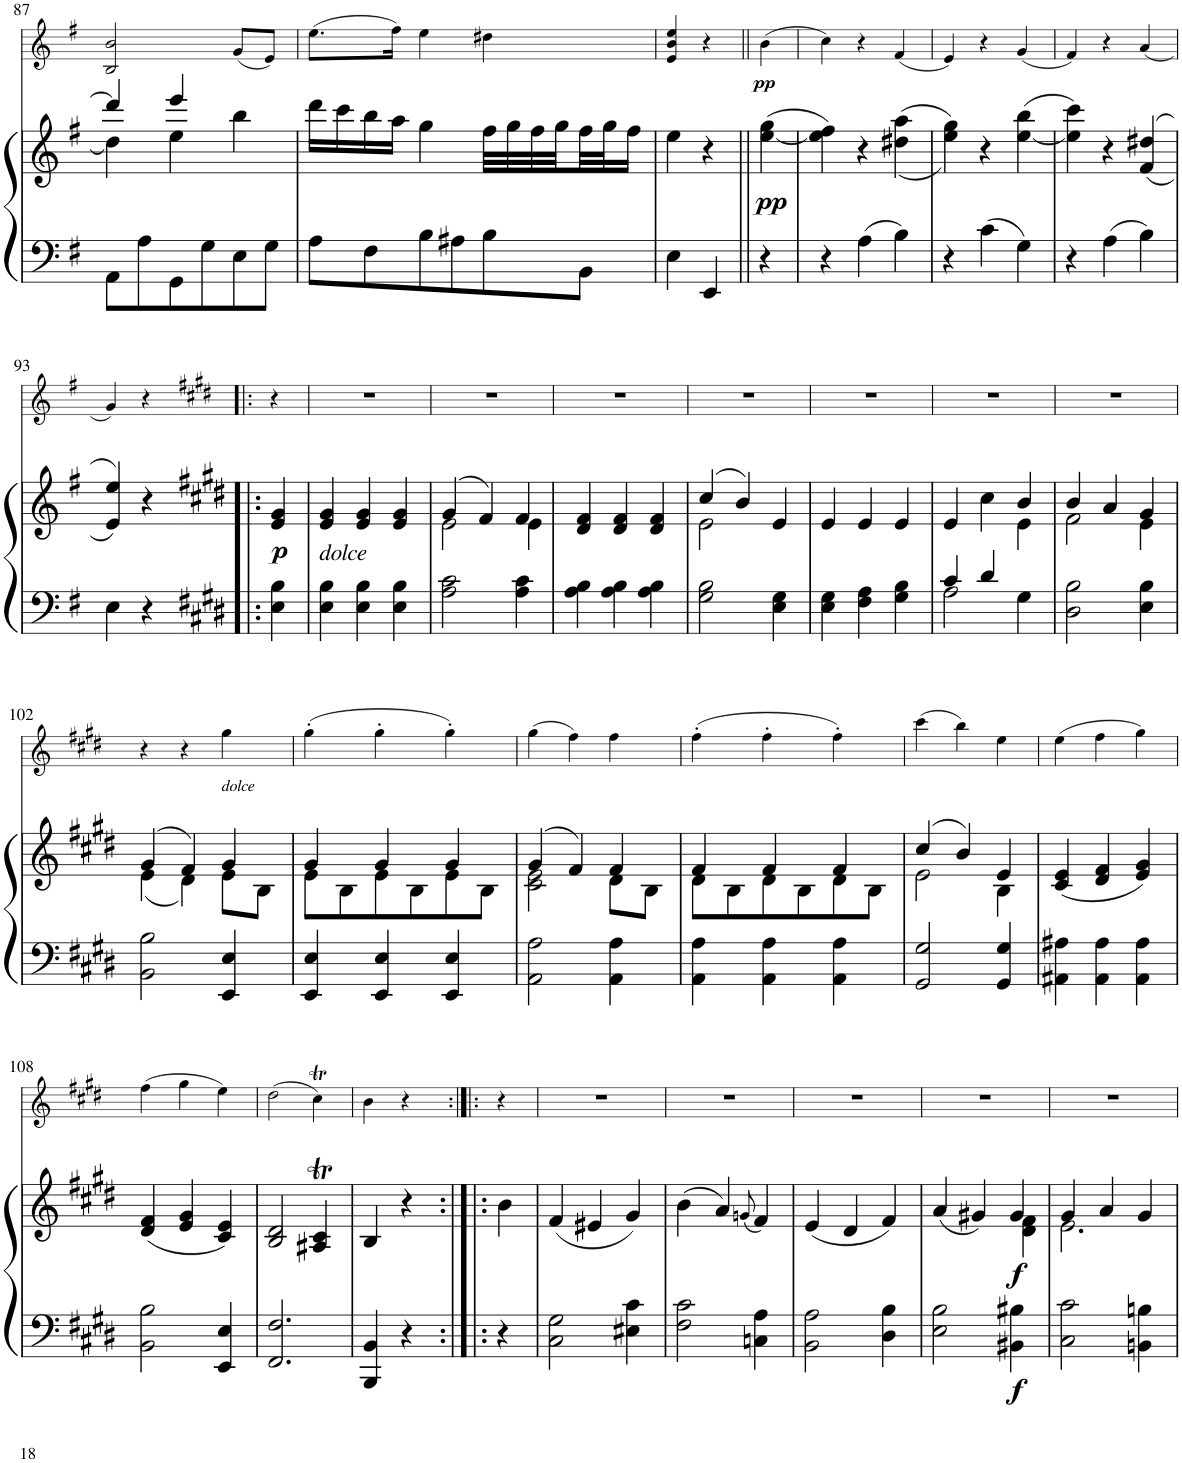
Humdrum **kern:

**kern	**kern	**dynam	**kern	**dynam
*part2	*part2	*part2	*part1	*part1
*staff3	*staff2	*staff2/3	*staff1	*staff1
*I"Klavier	*	*	*I"Violine	*
*	*	*	*I'Vln	*
!!LO:PB:g=z
*clefF4	*clefG2	*	*clefG2	*
*k[f#]	*k[f#]	*	*k[f#]	*
*M3/4	*M3/4	*	*M3/4	*
=87	=87	=87	=87	=87
*	*^	*	*	*
8AA\L	4ddd#/]	4dd#\]	.	2B/ 2b/	.
8A\	.	.	.	.	.
8GG\	4eee/	4ee\	.	.	.
8G\	.	.	.	.	.
8E\	4bb\	4ryy	.	(8g/L	.
8G\J	.	.	.	8e/J)	.
*	*v	*v	*	*	*
=88	=88	=88	=88	=88
8A\L	16ddd\LL	.	(8.ee\L	.
.	16ccc\	.	.	.
8F#\	16bb\	.	.	.
.	16aa\JJ	.	16ff#\Jk)	.
8B\	4gg\	.	4ee\	.
8A#X\	.	.	.	.
8B\	32ff#\LLL	.	4dd#X\	.
.	32gg\	.	.	.
.	32ff#\	.	.	.
.	32gg\	.	.	.
8BB\J	32ff#\	.	.	.
.	32gg\J	.	.	.
.	16ff#\JJ	.	.	.
=88X2	=88X2	=88X2	=88X2	=88X2
4E\	4ee\	.	4e/ 4b/ 4ee/	.
4EE/	4r	.	4r	.
=89||	=89||	=89||	=89||	=89||
!	!	!LO:DY:b	!	!LO:DY:b
4r	(>[4ee\ 4gg\	pp	(4b\	pp
=90	=90	=90	=90	=90
4r	4ee\] 4ff#\)	.	4cc\)	.
4A\	4r	.	4r	.
4B\	((<4dd#X\ 4aa\	.	(4f#/	.
=91	=91	=91	=91	=91
4r	4ee\ 4gg\))	.	4e/)	.
4c\	4r	.	4r	.
4G\	(>[4ee\ 4bb\	.	(4g/	.
=92	=92	=92	=92	=92
4r	4ee\] 4ccc\)	.	4f#/)	.
4A\	4r	.	4r	.
4B\	(>(4f#/ 4dd#X/	.	(4a/	.
!!LO:LB:g=z
=93	=93	=93	=93	=93
4E\	4e/ 4ee/))	.	4g/)	.
4r	4r	.	4r	.
=94!|:	=94!|:	=94!|:	=94!|:	=94!|:
*k[f#c#g#d#]	*k[f#c#g#d#]	*	*k[f#c#g#d#]	*
!	!	!LO:DY:b	!	!
4E\ 4B\	4e/ 4g#/	p	4r	.
=95	=95	=95	=95	=95
!	!LO:TX:b:i:t=dolce	!	!	!
4E\ 4B\	4e/ 4g#/	.	2.r	.
4E\ 4B\	4e/ 4g#/	.	.	.
4E\ 4B\	4e/ 4g#/	.	.	.
=96	=96	=96	=96	=96
*	*^	*	*	*
2A\ 2c#\	(4g#/	2e\	.	2.r	.
.	4f#/)	.	.	.	.
4A\ 4c#\	4f#/	4e\	.	.	.
*	*v	*v	*	*	*
=97	=97	=97	=97	=97
4A\ 4B\	4d#/ 4f#/	.	2.r	.
4A\ 4B\	4d#/ 4f#/	.	.	.
4A\ 4B\	4d#/ 4f#/	.	.	.
=98	=98	=98	=98	=98
*	*^	*	*	*
2G#\ 2B\	(4cc#/	2e\	.	2.r	.
.	4b/)	.	.	.	.
4E\ 4G#\	4e/	4ryy	.	.	.
*	*v	*v	*	*	*
=99	=99	=99	=99	=99
4E\ 4G#\	4e/	.	2.r	.
4F#\ 4A\	4e/	.	.	.
4G#\ 4B\	4e/	.	.	.
=100	=100	=100	=100	=100
*^	*^	*	*	*
4c#/	2A\	4e/	2ryy	.	2.r	.
4d#/	.	4cc#\	.	.	.	.
4G#\	4ryy	4b/	4e\	.	.	.
*v	*v	*	*	*	*	*
=101	=101	=101	=101	=101	=101
2D#\ 2B\	4b/	2f#\	.	2.r	.
.	4a/	.	.	.	.
4E\ 4B\	4g#/	4e\	.	.	.
!!LO:LB:g=z
=102	=102	=102	=102	=102	=102
2BB\ 2B\	(4g#/	(4e\	.	4r	.
.	4f#/)	4d#\)	.	4r	.
!	!	!	!	!LO:TX:b:i:t=dolce	!
4EE/ 4E/	4g#/	8e\L	.	4gg#\	.
.	.	8B\J	.	.	.
=103	=103	=103	=103	=103	=103
4EE/ 4E/	4g#/	8e\L	.	(4gg#'\	.
.	.	8B\	.	.	.
4EE/ 4E/	4g#/	8e\	.	4gg#'\	.
.	.	8B\	.	.	.
4EE/ 4E/	4g#/	8e\	.	4gg#'\)	.
.	.	8B\J	.	.	.
=104	=104	=104	=104	=104	=104
2AA\ 2A\	(4g#/	2c#\ 2e\	.	(4gg#\	.
.	4f#/)	.	.	4ff#\)	.
4AA\ 4A\	4f#/	8d#\L	.	4ff#\	.
.	.	8B\J	.	.	.
=105	=105	=105	=105	=105	=105
4AA\ 4A\	4f#/	8d#\L	.	(4ff#'\	.
.	.	8B\	.	.	.
4AA\ 4A\	4f#/	8d#\	.	4ff#'\	.
.	.	8B\	.	.	.
4AA\ 4A\	4f#/	8d#\	.	4ff#'\)	.
.	.	8B\J	.	.	.
=106	=106	=106	=106	=106	=106
2GG#/ 2G#/	(4cc#/	2e\	.	(4ccc#\	.
.	4b/)	.	.	4bb\)	.
4GG#/ 4G#/	4e/	4B\	.	4ee\	.
*	*v	*v	*	*	*
=107	=107	=107	=107	=107
4AA#X\ 4A#X\	(4c#/ 4e/	.	(4ee\	.
4AA#\ 4A#\	4d#/ 4f#/	.	4ff#\	.
4AA#\ 4A#\	4e/ 4g#/)	.	4gg#\)	.
!!LO:LB:g=z
=108	=108	=108	=108	=108
2BB\ 2B\	(4d#/ 4f#/	.	(4ff#\	.
.	4e/ 4g#/	.	4gg#\	.
4EE/ 4E/	4c#/ 4e/)	.	4ee\)	.
=109	=109	=109	=109	=109
2.FF#/ 2.F#/	2B/ 2d#/	.	(2dd#\	.
.	4A#X/T 4c#/T	.	4cc#T\)	.
=110	=110	=110	=110	=110
4BBB/ 4BB/	4B/	.	4b\	.
4r	4r	.	4r	.
=111:|!|:	=111:|!|:	=111:|!|:	=111:|!|:	=111:|!|:
4r	4b\	.	4r	.
=112	=112	=112	=112	=112
2C#\ 2G#\	(4f#/	.	2.r	.
.	4e#X/	.	.	.
4E#X\ 4c#\	4g#/)	.	.	.
=113	=113	=113	=113	=113
2F#\ 2c#\	(4b\	.	2.r	.
.	4a/)	.	.	.
.	(8qgn/	.	.	.
4Cn\ 4A\	4f#/)	.	.	.
=114	=114	=114	=114	=114
2BB\ 2A\	(4e/	.	2.r	.
.	4d#/	.	.	.
4D#\ 4B\	4f#/)	.	.	.
=115	=115	=115	=115	=115
*	*^	*	*	*
2E\ 2B\	(4a/	2ryy	.	2.r	.
.	4g#X/)	.	.	.	.
!	!	!	!LO:DY:b=2	!	!
!	!	!	!LO:DY:n=1:b	!	!
4BB#X\ 4B#X\	4g#/	4d#\ 4f#\	f f	.	.
=116	=116	=116	=116	=116	=116
2C#\ 2c#\	4g#/	2.e\	.	2.r	.
.	4a/	.	.	.	.
4BBn\ 4Bn\	4g#/	.	.	.	.
*	*v	*v	*	*	*
=	=	=	=	=
*-	*-	*-	*-	*-
